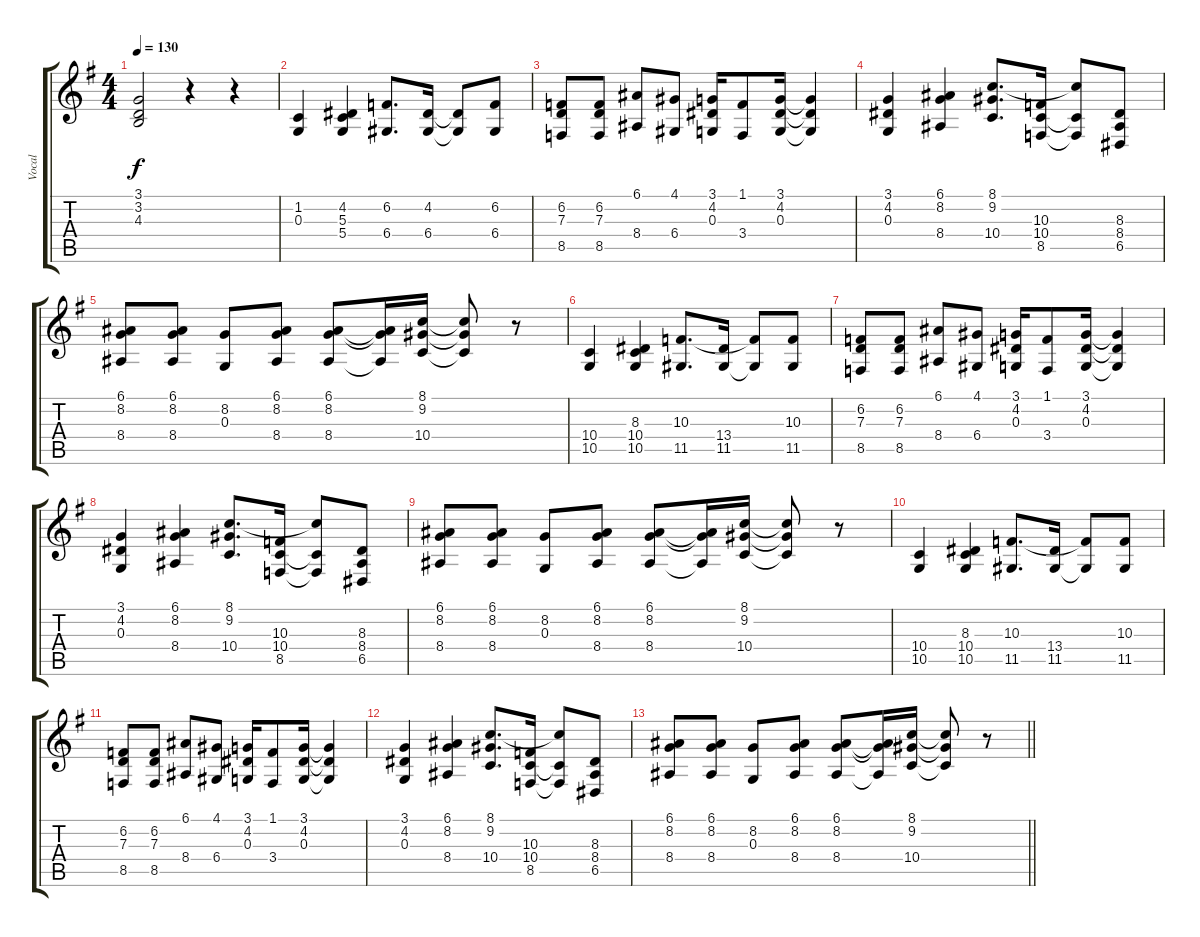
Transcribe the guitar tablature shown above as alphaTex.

\track ("Vocal" "Vocal") {instrument lead1square}
\staff {score tabs}
\tuning (E4 B3 G3 D3 A2 E2) {hide}
\ts (4 4)
\tempo 130
\clef g2
\ks eminor
(3.1 3.2 4.3).2{dy f} r.4 r.4 |
(1.2 0.3).4 (4.2 5.3 5.4).4 (6.2 6.4).8{d} (4.2 6.4).16 (4.2{t} 6.4{t}).8 (6.2 6.4).8 |
(6.2 7.3 8.5).8 (6.2 7.3 8.5).8 (6.1 8.4).8 (4.1 6.4).8 (3.1 4.2 0.3).16 (1.1 3.4).8 (3.1 4.2 0.3).16 (3.1{t} 4.2{t} 0.3{t}).4 |
(3.1 4.2 0.3).4 (6.1 8.2 8.4).4 (8.1 9.2 10.4).8{d} (10.3 10.4 8.5).16 (8.1{t} 10.4{t} 8.5{t}).8 (8.3 8.4 6.5).8 |
(6.1 8.2 8.4).8 (6.1 8.2 8.4).8 (8.2 0.3).8 (6.1 8.2 8.4).8 (6.1 8.2 8.4).8 (6.1{t} 8.2{t} 8.4{t}).16 (8.1 9.2 10.4).16 (8.1{t} 9.2{t} 10.4{t}).8 r.8 |
(10.4 10.5).4 (8.3 10.4 10.5).4 (10.3 11.5).8{d} (13.4 11.5).16 (10.3{t} 11.5{t}).8 (10.3 11.5).8 |
(6.2 7.3 8.5).8 (6.2 7.3 8.5).8 (6.1 8.4).8 (4.1 6.4).8 (3.1 4.2 0.3).16 (1.1 3.4).8 (3.1 4.2 0.3).16 (3.1{t} 4.2{t} 0.3{t}).4 |
(3.1 4.2 0.3).4 (6.1 8.2 8.4).4 (8.1 9.2 10.4).8{d} (10.3 10.4 8.5).16 (8.1{t} 10.4{t} 8.5{t}).8 (8.3 8.4 6.5).8 |
(6.1 8.2 8.4).8 (6.1 8.2 8.4).8 (8.2 0.3).8 (6.1 8.2 8.4).8 (6.1 8.2 8.4).8 (6.1{t} 8.2{t} 8.4{t}).16 (8.1 9.2 10.4).16 (8.1{t} 9.2{t} 10.4{t}).8 r.8 |
(10.4 10.5).4 (8.3 10.4 10.5).4 (10.3 11.5).8{d} (13.4 11.5).16 (10.3{t} 11.5{t}).8 (10.3 11.5).8 |
(6.2 7.3 8.5).8 (6.2 7.3 8.5).8 (6.1 8.4).8 (4.1 6.4).8 (3.1 4.2 0.3).16 (1.1 3.4).8 (3.1 4.2 0.3).16 (3.1{t} 4.2{t} 0.3{t}).4 |
(3.1 4.2 0.3).4 (6.1 8.2 8.4).4 (8.1 9.2 10.4).8{d} (10.3 10.4 8.5).16 (8.1{t} 10.4{t} 8.5{t}).8 (8.3 8.4 6.5).8 |
\barLineRight lightlight
(6.1 8.2 8.4).8 (6.1 8.2 8.4).8 (8.2 0.3).8 (6.1 8.2 8.4).8 (6.1 8.2 8.4).8 (6.1{t} 8.2{t} 8.4{t}).16 (8.1 9.2 10.4).16 (8.1{t} 9.2{t} 10.4{t}).8 r.8
